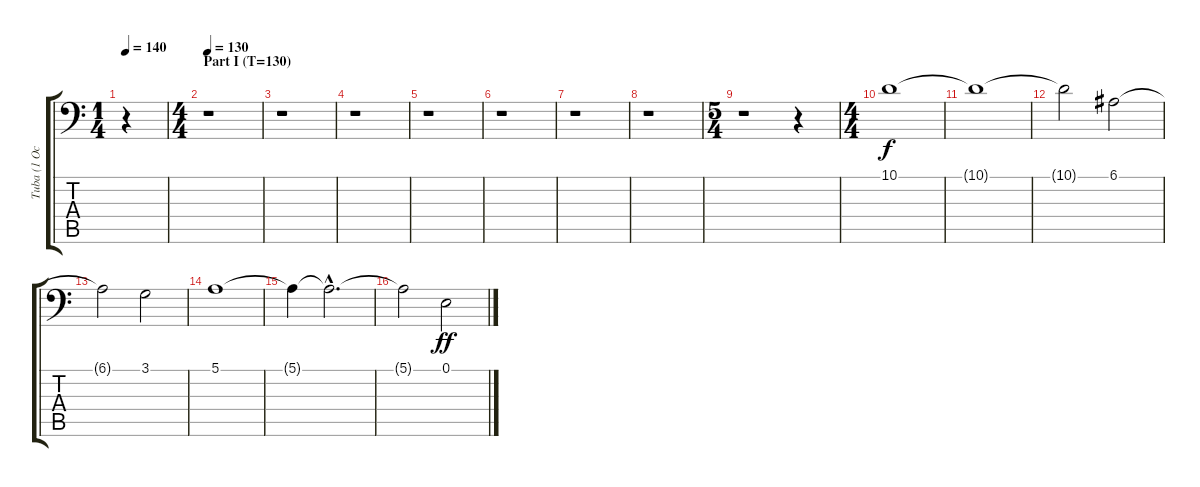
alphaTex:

\track ("Tuba (1 Octave Lower)" "Tuba (1 Oc") {instrument tuba}
\staff {score tabs}
\tuning (E3 B2 G2 D2 A1 E1) {hide}
\ts (1 4)
\tempo 140
\clef f4
\ks c
r.4{dy f instrument tuba} |
\ts (4 4)
\section ("" "Part I (T=130)")
\tempo 130
r.1{volume 13 instrument tuba} |
r.1 |
r.1 |
r.1 |
r.1 |
r.1 |
r.1 |
\ts (5 4)
r.1{volume 0} r.4 |
\ts (4 4)
10.1.1{volume 7} |
10.1{t}.1{volume 13} |
10.1{t}.2{volume 5} 6.1.2{volume 13} |
6.1{t}.2{volume 7} 3.1.2{volume 13} |
5.1.1 |
5.1{t}.4 5.1{hac t}.2{d volume 9} |
5.1{t}.2{volume 5} 0.1.2{dy ff volume 9}
